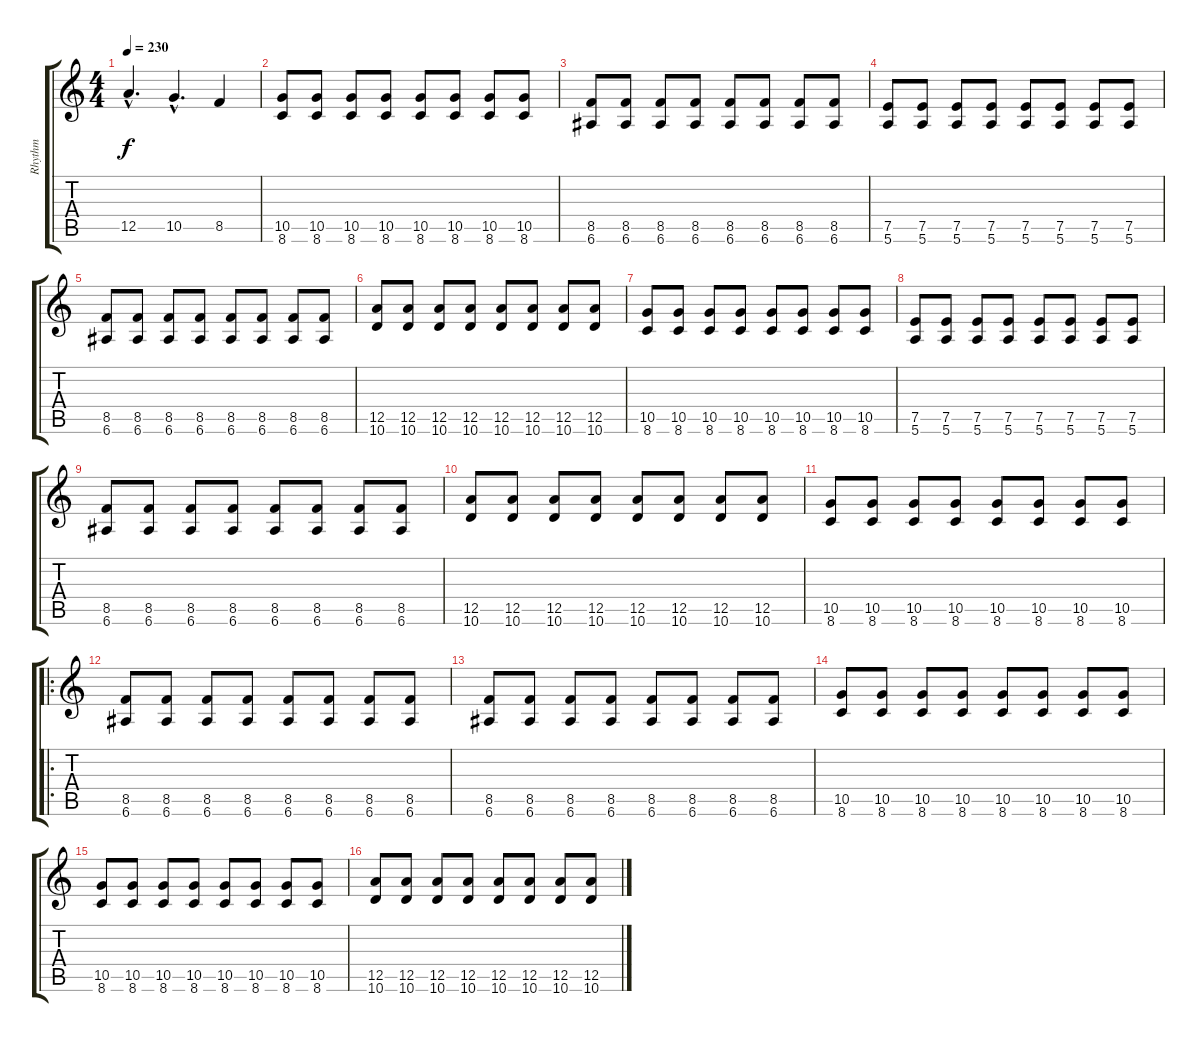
\track ("Rhythm" "Rhythm") {instrument overdrivenguitar}
\staff {score tabs}
\tuning (E4 B3 G3 D3 A2 E2) {hide}
\ts (4 4)
\tempo 230
\clef g2
\ks c
12.5{hac}.4{d dy f} 10.5{hac}.4{d} 8.5.4 |
(10.5 8.6).8 (10.5 8.6).8 (10.5 8.6).8 (10.5 8.6).8 (10.5 8.6).8 (10.5 8.6).8 (10.5 8.6).8 (10.5 8.6).8 |
(8.5 6.6).8 (8.5 6.6).8 (8.5 6.6).8 (8.5 6.6).8 (8.5 6.6).8 (8.5 6.6).8 (8.5 6.6).8 (8.5 6.6).8 |
(7.5 5.6).8 (7.5 5.6).8 (7.5 5.6).8 (7.5 5.6).8 (7.5 5.6).8 (7.5 5.6).8 (7.5 5.6).8 (7.5 5.6).8 |
(8.5 6.6).8 (8.5 6.6).8 (8.5 6.6).8 (8.5 6.6).8 (8.5 6.6).8 (8.5 6.6).8 (8.5 6.6).8 (8.5 6.6).8 |
(12.5 10.6).8 (12.5 10.6).8 (12.5 10.6).8 (12.5 10.6).8 (12.5 10.6).8 (12.5 10.6).8 (12.5 10.6).8 (12.5 10.6).8 |
(10.5 8.6).8 (10.5 8.6).8 (10.5 8.6).8 (10.5 8.6).8 (10.5 8.6).8 (10.5 8.6).8 (10.5 8.6).8 (10.5 8.6).8 |
(7.5 5.6).8 (7.5 5.6).8 (7.5 5.6).8 (7.5 5.6).8 (7.5 5.6).8 (7.5 5.6).8 (7.5 5.6).8 (7.5 5.6).8 |
(8.5 6.6).8 (8.5 6.6).8 (8.5 6.6).8 (8.5 6.6).8 (8.5 6.6).8 (8.5 6.6).8 (8.5 6.6).8 (8.5 6.6).8 |
(12.5 10.6).8 (12.5 10.6).8 (12.5 10.6).8 (12.5 10.6).8 (12.5 10.6).8 (12.5 10.6).8 (12.5 10.6).8 (12.5 10.6).8 |
(10.5 8.6).8 (10.5 8.6).8 (10.5 8.6).8 (10.5 8.6).8 (10.5 8.6).8 (10.5 8.6).8 (10.5 8.6).8 (10.5 8.6).8 |
\ro
(8.5 6.6).8 (8.5 6.6).8 (8.5 6.6).8 (8.5 6.6).8 (8.5 6.6).8 (8.5 6.6).8 (8.5 6.6).8 (8.5 6.6).8 |
(8.5 6.6).8 (8.5 6.6).8 (8.5 6.6).8 (8.5 6.6).8 (8.5 6.6).8 (8.5 6.6).8 (8.5 6.6).8 (8.5 6.6).8 |
(10.5 8.6).8 (10.5 8.6).8 (10.5 8.6).8 (10.5 8.6).8 (10.5 8.6).8 (10.5 8.6).8 (10.5 8.6).8 (10.5 8.6).8 |
(10.5 8.6).8 (10.5 8.6).8 (10.5 8.6).8 (10.5 8.6).8 (10.5 8.6).8 (10.5 8.6).8 (10.5 8.6).8 (10.5 8.6).8 |
(12.5 10.6).8 (12.5 10.6).8 (12.5 10.6).8 (12.5 10.6).8 (12.5 10.6).8 (12.5 10.6).8 (12.5 10.6).8 (12.5 10.6).8
